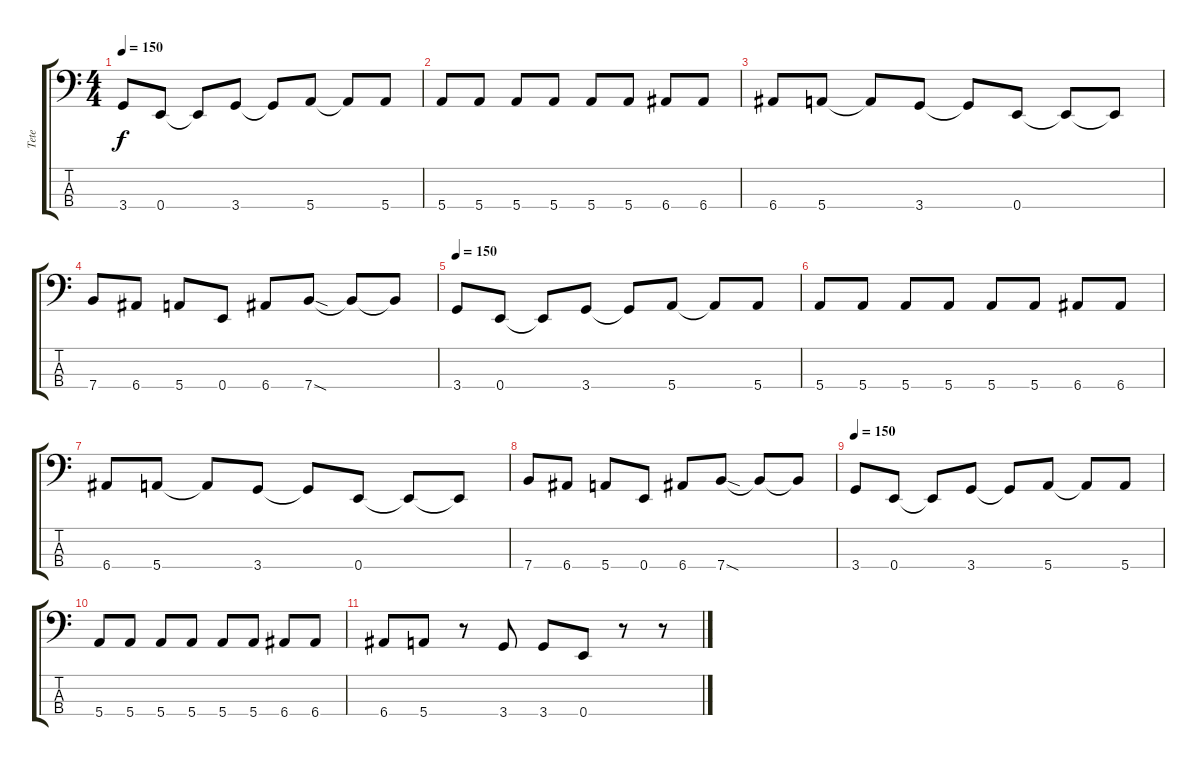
\track ("Tete" "Tete") {instrument electricbassfinger}
\staff {score tabs}
\tuning (G2 D2 A1 E1) {hide}
\ts (4 4)
\tempo 150
\clef f4
\ks c
3.4.8{dy f} 0.4.8 0.4{t}.8 3.4.8 3.4{t}.8 5.4.8 5.4{t}.8 5.4.8 |
5.4.8 5.4.8 5.4.8 5.4.8 5.4.8 5.4.8 6.4.8 6.4.8 |
6.4.8 5.4.8 5.4{t}.8 3.4.8 3.4{t}.8 0.4.8 0.4{t}.8 0.4{t}.8 |
7.4.8 6.4.8 5.4.8 0.4.8 6.4.8 7.4{sod}.8 7.4{t}.8 7.4{t}.8 |
\tempo 150
3.4.8 0.4.8 0.4{t}.8 3.4.8 3.4{t}.8 5.4.8 5.4{t}.8 5.4.8 |
5.4.8 5.4.8 5.4.8 5.4.8 5.4.8 5.4.8 6.4.8 6.4.8 |
6.4.8 5.4.8 5.4{t}.8 3.4.8 3.4{t}.8 0.4.8 0.4{t}.8 0.4{t}.8 |
7.4.8 6.4.8 5.4.8 0.4.8 6.4.8 7.4{sod}.8 7.4{t}.8 7.4{t}.8 |
\tempo 150
3.4.8 0.4.8 0.4{t}.8 3.4.8 3.4{t}.8 5.4.8 5.4{t}.8 5.4.8 |
5.4.8 5.4.8 5.4.8 5.4.8 5.4.8 5.4.8 6.4.8 6.4.8 |
6.4.8 5.4.8 r.8 3.4.8 3.4.8 0.4.8 r.8 r.8
